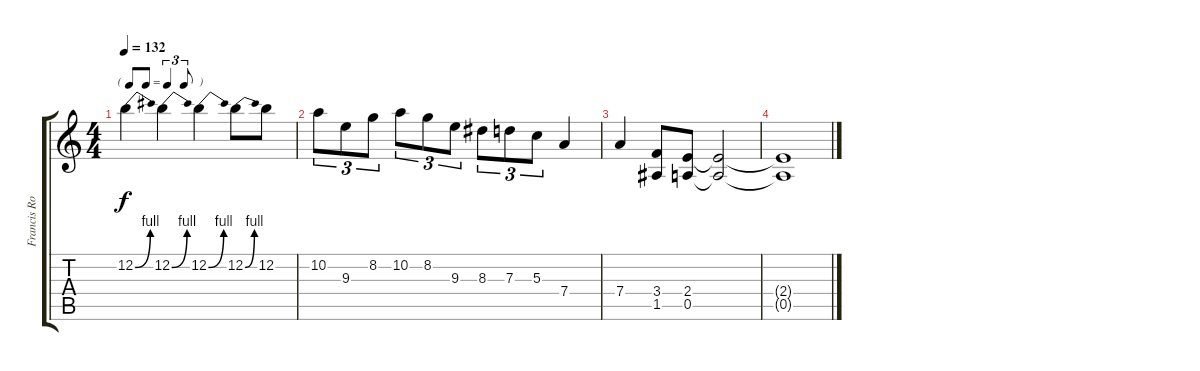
\track ("Francis Rossi" "Francis Ro") {instrument overdrivenguitar}
\staff {score tabs}
\tuning (E4 B3 G3 D3 A2 E2) {hide}
\ts (4 4)
\tf triplet8th
\tempo 132
\clef g2
\ks c
12.2{be (bend 0 0 60 4)}.4{dy f} 12.2{be (bend 0 0 60 4)}.4 12.2{be (bend 0 0 60 4)}.4 12.2{be (bend 0 0 60 4)}.8 12.2.8 |
10.2.8{tu (3 2)} 9.3.8{tu (3 2)} 8.2.8{tu (3 2)} 10.2.8{tu (3 2)} 8.2.8{tu (3 2)} 9.3.8{tu (3 2)} 8.3.8{tu (3 2)} 7.3.8{tu (3 2)} 5.3.8{tu (3 2)} 7.4.4 |
7.4.4 (3.4 1.5).8 (2.4 0.5).8 (2.4{t} 0.5{t}).2 |
(2.4{t} 0.5{t}).1
